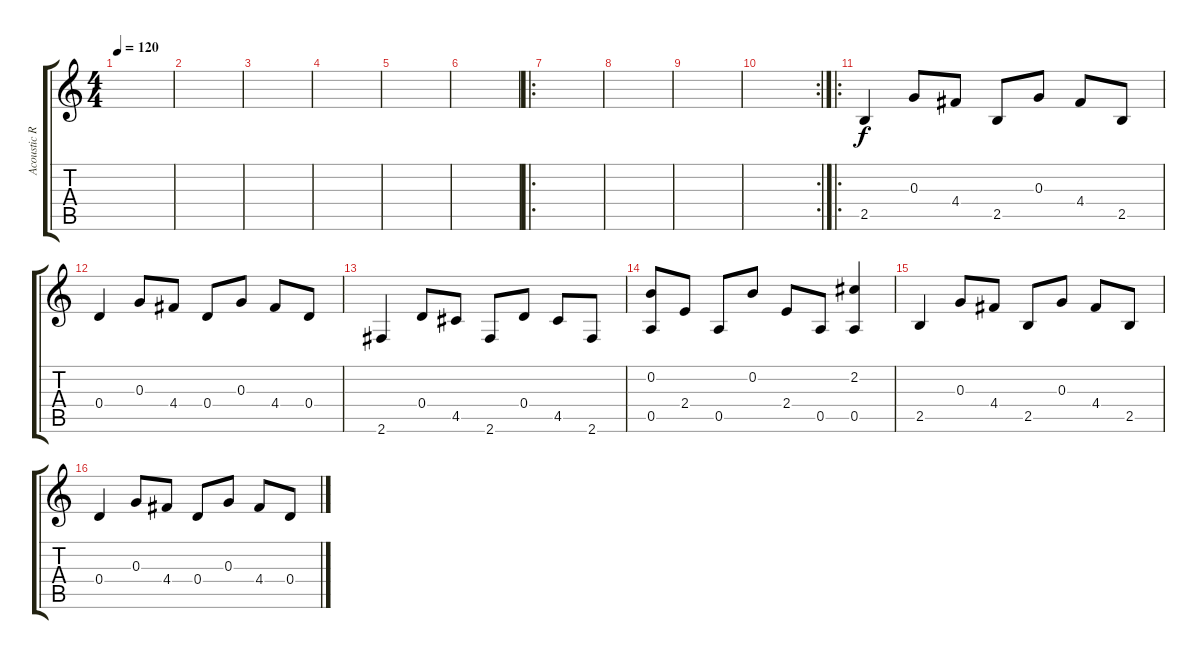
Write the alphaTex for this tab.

\track ("Acoustic Rythme" "Acoustic R") {instrument acousticguitarnylon}
\staff {score tabs}
\tuning (E4 B3 G3 D3 A2 E2) {hide}
\ts (4 4)
\tempo 120
\clef g2
\ks c
|
|
|
|
|
|
\ro
|
|
|
\rc 2
|
\ro
2.5.4 0.3.8 4.4.8 2.5.8 0.3.8 4.4.8 2.5.8 |
0.4.4 0.3.8 4.4.8 0.4.8 0.3.8 4.4.8 0.4.8 |
2.6.4 0.4.8 4.5.8 2.6.8 0.4.8 4.5.8 2.6.8 |
(0.2 0.5).8 2.4.8 0.5.8 0.2.8 2.4.8 0.5.8 (2.2 0.5).4 |
2.5.4{volume 0} 0.3.8 4.4.8 2.5.8 0.3.8 4.4.8 2.5.8 |
0.4.4 0.3.8 4.4.8 0.4.8 0.3.8 4.4.8 0.4.8
